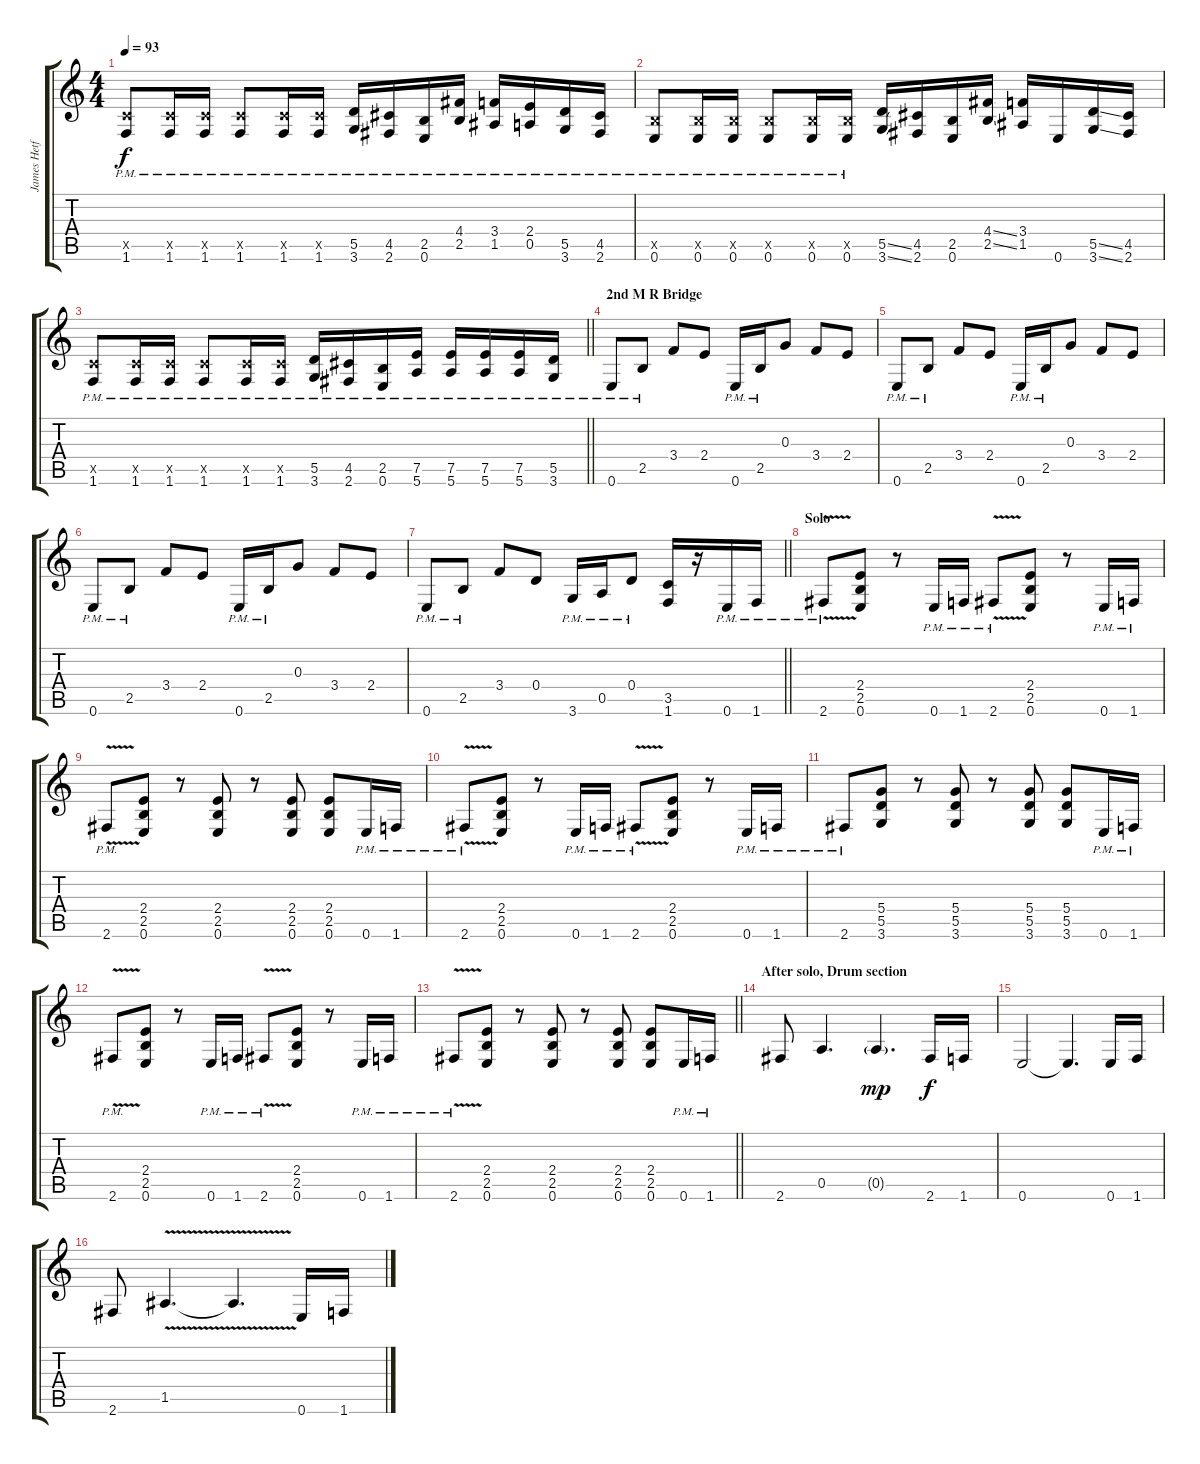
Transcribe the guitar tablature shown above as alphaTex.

\track ("James Hetfield" "James Hetf") {instrument distortionguitar}
\staff {score tabs}
\tuning (E4 B3 G3 D3 A2 E2) {hide}
\ts (4 4)
\tempo 93
\clef g2
\ks c
(3.5{x} 1.6{pm}).8{dy f} (3.5{x} 1.6{pm}).16 (3.5{x} 1.6{pm}).16 (3.5{x} 1.6{pm}).8 (3.5{x} 1.6{pm}).16 (3.5{x} 1.6{pm}).16 (5.5{pm} 3.6{pm}).16 (4.5{pm} 2.6{pm}).16 (2.5{pm} 0.6{pm}).16 (4.4{pm} 2.5{pm}).16 (3.4{pm} 1.5{pm}).16 (2.4{pm} 0.5{pm}).16 (5.5{pm} 3.6{pm}).16 (4.5{pm} 2.6{pm}).16 |
(2.5{x} 0.6{pm}).8 (2.5{x} 0.6{pm}).16 (2.5{x} 0.6{pm}).16 (2.5{x} 0.6{pm}).8 (2.5{x} 0.6{pm}).16 (2.5{x} 0.6{pm}).16 (5.5{ss} 3.6{ss}).16 (4.5 2.6).16 (2.5 0.6).16 (4.4{ss} 2.5{ss}).16 (3.4 1.5).16 0.6.16 (5.5{ss} 3.6{ss}).16 (4.5 2.6).16 |
\barLineRight lightlight
(3.5{x} 1.6{pm}).8 (3.5{x} 1.6{pm}).16 (3.5{x} 1.6{pm}).16 (3.5{x} 1.6{pm}).8 (3.5{x} 1.6{pm}).16 (3.5{x} 1.6{pm}).16 (5.5{pm} 3.6{pm}).16 (4.5{pm} 2.6{pm}).16 (2.5{pm} 0.6{pm}).16 (7.5{pm} 5.6{pm}).16 (7.5{pm} 5.6{pm}).16 (7.5{pm} 5.6{pm}).16 (7.5{pm} 5.6{pm}).16 (5.5{pm} 3.6{pm}).16 |
\section ("" "2nd M R Bridge ")
0.6{pm}.8 2.5{pm}.8 3.4.8 2.4.8 0.6{pm}.16 2.5{pm}.16 0.3.8 3.4.8 2.4.8 |
0.6{pm}.8 2.5{pm}.8 3.4.8 2.4.8 0.6{pm}.16 2.5{pm}.16 0.3.8 3.4.8 2.4.8 |
0.6{pm}.8 2.5{pm}.8 3.4.8 2.4.8 0.6{pm}.16 2.5{pm}.16 0.3.8 3.4.8 2.4.8 |
\barLineRight lightlight
0.6{pm}.8 2.5{pm}.8 3.4.8 0.4.8 3.6{pm}.16 0.5{pm}.16 0.4{pm}.8 (3.5 1.6).16 r.16 0.6{pm}.16 1.6{pm}.16 |
\section ("" "Solo")
2.6{v pm}.8 (2.4 2.5 0.6).8 r.8 0.6{pm}.16 1.6{pm}.16 2.6{v pm}.8 (2.4 2.5 0.6).8 r.8 0.6{pm}.16 1.6{pm}.16 |
2.6{v pm}.8 (2.4 2.5 0.6).8 r.8 (2.4 2.5 0.6).8 r.8 (2.4 2.5 0.6).8 (2.4 2.5 0.6).8 0.6{pm}.16 1.6{pm}.16 |
2.6{v pm}.8 (2.4 2.5 0.6).8 r.8 0.6{pm}.16 1.6{pm}.16 2.6{v pm}.8 (2.4 2.5 0.6).8 r.8 0.6{pm}.16 1.6{pm}.16 |
2.6{pm}.8 (5.4 5.5 3.6).8 r.8 (5.4 5.5 3.6).8 r.8 (5.4 5.5 3.6).8 (5.4 5.5 3.6).8 0.6{pm}.16 1.6{pm}.16 |
2.6{v pm}.8 (2.4 2.5 0.6).8 r.8 0.6{pm}.16 1.6{pm}.16 2.6{v pm}.8 (2.4 2.5 0.6).8 r.8 0.6{pm}.16 1.6{pm}.16 |
\barLineRight lightlight
2.6{v pm}.8 (2.4 2.5 0.6).8 r.8 (2.4 2.5 0.6).8 r.8 (2.4 2.5 0.6).8 (2.4 2.5 0.6).8 0.6{pm}.16 1.6{pm}.16 |
\section ("" "After solo, Drum section")
2.6.8 0.5.4{d} 0.5{g}.4{d dy mp} 2.6.16{dy f} 1.6.16 |
0.6.2 0.6{t}.4{d} 0.6.16 1.6.16 |
2.6.8 1.5{v}.4{d} 1.5{t}.4{d} 0.6.16 1.6.16
